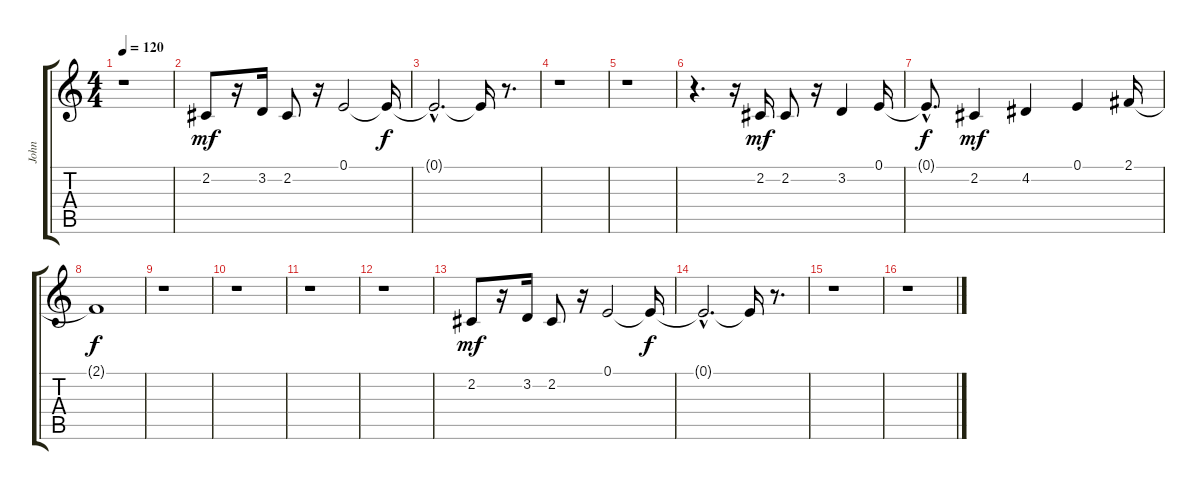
\track ("John" "John") {instrument choiraahs}
\staff {score tabs}
\tuning (E4 B3 G3 D3 A2 E2) {hide}
\ts (4 4)
\tempo 120
\clef g2
\ks c
r.1{dy f} |
2.2.8{dy mf} r.16 3.2.16 2.2.8 r.16 0.1.2 0.1{t}.16{dy f} |
0.1{hac t}.2{d} 0.1{t}.16 r.8{d} |
r.1 |
r.1 |
r.4{d} r.16 2.2.16{dy mf} 2.2.8 r.16 3.2.4 0.1.16 |
0.1{hac t}.8{d dy f} 2.2.4{dy mf} 4.2.4 0.1.4 2.1.16 |
2.1{t}.1{dy f} |
r.1 |
r.1 |
r.1 |
r.1 |
2.2.8{dy mf} r.16 3.2.16 2.2.8 r.16 0.1.2 0.1{t}.16{dy f} |
0.1{hac t}.2{d} 0.1{t}.16 r.8{d} |
r.1 |
r.1
